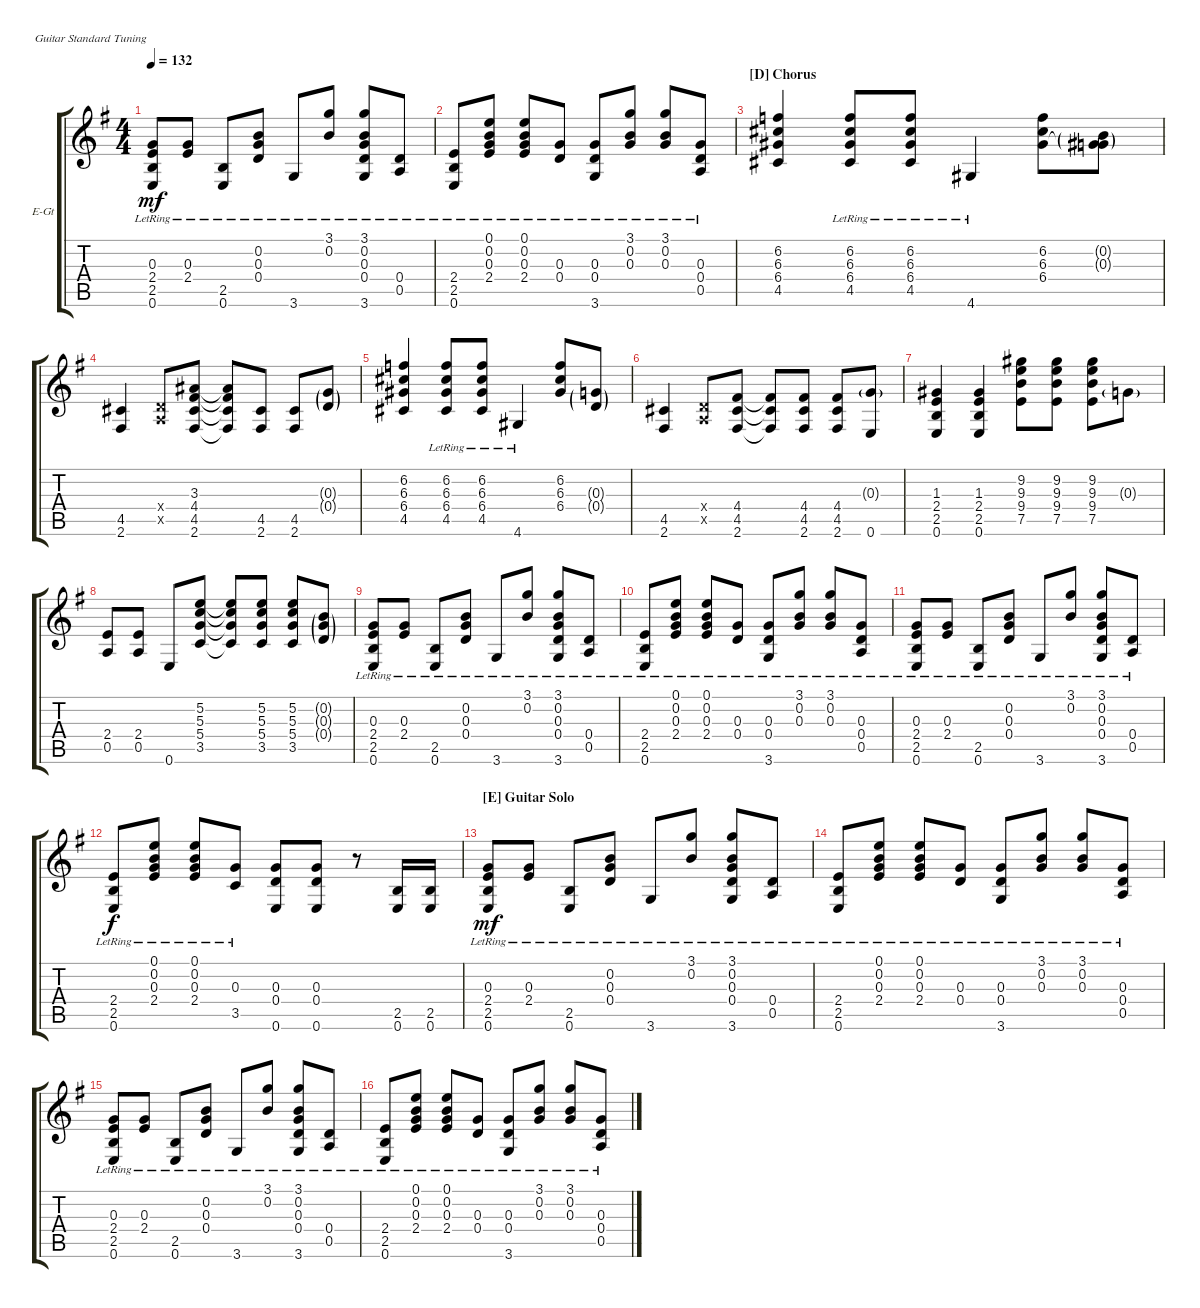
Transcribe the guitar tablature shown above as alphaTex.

\defaultSystemsLayout 4
\bracketExtendMode groupsimilarinstruments
\firstSystemTrackNameOrientation horizontal
\otherSystemsTrackNameOrientation horizontal
\track ("Electric Guitar" "E-Gt") {instrument electricguitarclean}
\staff {score tabs}
\tuning (E4 B3 G3 D3 A2 E2)
\ts (4 4)
\tempo 132
\clef g2
\ks g
(0.6{lr} 2.5{lr} 2.4{lr} 0.3{lr}).8{dy mf} (2.4{lr} 0.3{lr}).8 (0.6{lr} 2.5{lr}).8 (0.4{lr} 0.3{lr} 0.2{lr}).8 3.6{lr}.8 (3.1{lr} 0.2{lr}).8 (3.6{lr} 0.2{lr} 0.3{lr} 0.4{lr} 3.1{lr}).8 (0.5{lr} 0.4{lr}).8 |
(0.6{lr} 2.5{lr} 2.4{lr}).8 (2.4{lr} 0.3{lr} 0.2{lr} 0.1{lr}).8 (0.1{lr} 0.2{lr} 0.3{lr} 2.4{lr}).8 (0.3{lr} 0.4{lr}).8 (3.6{lr} 0.4{lr} 0.3{lr}).8 (0.2{lr} 0.3{lr} 3.1{lr}).8 (0.2{lr} 0.3{lr} 3.1{lr}).8 (0.5{lr} 0.4{lr} 0.3{lr}).8 |
\section ("D" "Chorus")
(4.5 6.4 6.3 6.2).4 (4.5{lr} 6.4{lr} 6.3{lr} 6.2{lr}).8 (4.5{lr} 6.4{lr} 6.3{lr} 6.2{lr}).8 4.6{lr}.4 (6.4 6.3 6.2).8 (0.3{g} 6.4{t} 0.2{g}).8 |
(2.6 4.5).4 (0.5{x} 0.4{x}).8 (2.6 4.5 4.4 3.3).8 (2.6{t} 4.5{t} 4.4{t} 3.3{t}).8 (2.6 4.5).8 (2.6 4.5).8 (0.4{g} 0.3{g}).8 |
(4.5 6.4 6.3 6.2).4 (4.5{lr} 6.4{lr} 6.3{lr} 6.2{lr}).8 (4.5{lr} 6.4{lr} 6.3{lr} 6.2{lr}).8 4.6{lr}.4 (6.4 6.3 6.2).8 (0.3{g} 0.4{g}).8 |
(2.6 4.5).4 (0.5{x} 0.4{x}).8 (2.6 4.5 4.4).8 (2.6{t} 4.5{t} 4.4{t}).8 (2.6 4.5 4.4).8 (2.6 4.5 4.4).8 (0.6 0.3{g}).8 |
(0.6 2.5 2.4 1.3).4 (0.6 2.5 2.4 1.3).4 (7.5 9.4 9.3 9.2).8 (7.5 9.4 9.3 9.2).8 (7.5 9.4 9.3 9.2).8 0.3{g}.8 |
(0.5 2.4).8 (2.4 0.5).8 0.6.8 (3.5 5.4 5.3 5.2).8 (3.5{t} 5.4{t} 5.3{t} 5.2{t}).8 (3.5 5.4 5.3 5.2).8 (3.5 5.4 5.3 5.2).8 (0.3{g} 0.2{g} 0.4{g}).8 |
(0.6{lr} 2.5{lr} 2.4{lr} 0.3{lr}).8 (2.4{lr} 0.3{lr}).8 (0.6{lr} 2.5{lr}).8 (0.4{lr} 0.3{lr} 0.2{lr}).8 3.6{lr}.8 (3.1{lr} 0.2{lr}).8 (3.6{lr} 0.2{lr} 0.3{lr} 0.4{lr} 3.1{lr}).8 (0.5{lr} 0.4{lr}).8 |
(0.6{lr} 2.5{lr} 2.4{lr}).8 (2.4{lr} 0.3{lr} 0.2{lr} 0.1{lr}).8 (0.1{lr} 0.2{lr} 0.3{lr} 2.4{lr}).8 (0.3{lr} 0.4{lr}).8 (3.6{lr} 0.4{lr} 0.3{lr}).8 (0.2{lr} 0.3{lr} 3.1{lr}).8 (0.2{lr} 0.3{lr} 3.1{lr}).8 (0.5{lr} 0.4{lr} 0.3{lr}).8 |
(0.6{lr} 2.5{lr} 2.4{lr} 0.3{lr}).8 (2.4{lr} 0.3{lr}).8 (0.6{lr} 2.5{lr}).8 (0.4{lr} 0.3{lr} 0.2{lr}).8 3.6{lr}.8 (3.1{lr} 0.2{lr}).8 (3.6{lr} 0.2{lr} 0.3{lr} 0.4{lr} 3.1{lr}).8 (0.5{lr} 0.4{lr}).8 |
(0.6{lr} 2.5{lr} 2.4{lr}).8{dy f} (2.4{lr} 0.1{lr} 0.2{lr} 0.3{lr}).8 (2.4{lr} 0.3{lr} 0.2{lr} 0.1{lr}).8 (3.5{lr} 0.3{lr}).8 (0.6 0.3 0.4).8 (0.6 0.4 0.3).8 r.8 (0.6 2.5).16 (0.6 2.5).16 |
\section ("E" "Guitar Solo")
(0.6{lr} 2.5{lr} 2.4{lr} 0.3{lr}).8{dy mf} (2.4{lr} 0.3{lr}).8 (0.6{lr} 2.5{lr}).8 (0.4{lr} 0.3{lr} 0.2{lr}).8 3.6{lr}.8 (3.1{lr} 0.2{lr}).8 (3.6{lr} 0.2{lr} 0.3{lr} 0.4{lr} 3.1{lr}).8 (0.5{lr} 0.4{lr}).8 |
(0.6{lr} 2.5{lr} 2.4{lr}).8 (2.4{lr} 0.3{lr} 0.2{lr} 0.1{lr}).8 (0.1{lr} 0.2{lr} 0.3{lr} 2.4{lr}).8 (0.3{lr} 0.4{lr}).8 (3.6{lr} 0.4{lr} 0.3{lr}).8 (0.2{lr} 0.3{lr} 3.1{lr}).8 (0.2{lr} 0.3{lr} 3.1{lr}).8 (0.5{lr} 0.4{lr} 0.3{lr}).8 |
(0.6{lr} 2.5{lr} 2.4{lr} 0.3{lr}).8 (2.4{lr} 0.3{lr}).8 (0.6{lr} 2.5{lr}).8 (0.4{lr} 0.3{lr} 0.2{lr}).8 3.6{lr}.8 (3.1{lr} 0.2{lr}).8 (3.6{lr} 0.2{lr} 0.3{lr} 0.4{lr} 3.1{lr}).8 (0.5{lr} 0.4{lr}).8 |
(0.6{lr} 2.5{lr} 2.4{lr}).8 (2.4{lr} 0.3{lr} 0.2{lr} 0.1{lr}).8 (0.1{lr} 0.2{lr} 0.3{lr} 2.4{lr}).8 (0.3{lr} 0.4{lr}).8 (3.6{lr} 0.4{lr} 0.3{lr}).8 (0.2{lr} 0.3{lr} 3.1{lr}).8 (0.2{lr} 0.3{lr} 3.1{lr}).8 (0.5{lr} 0.4{lr} 0.3{lr}).8
